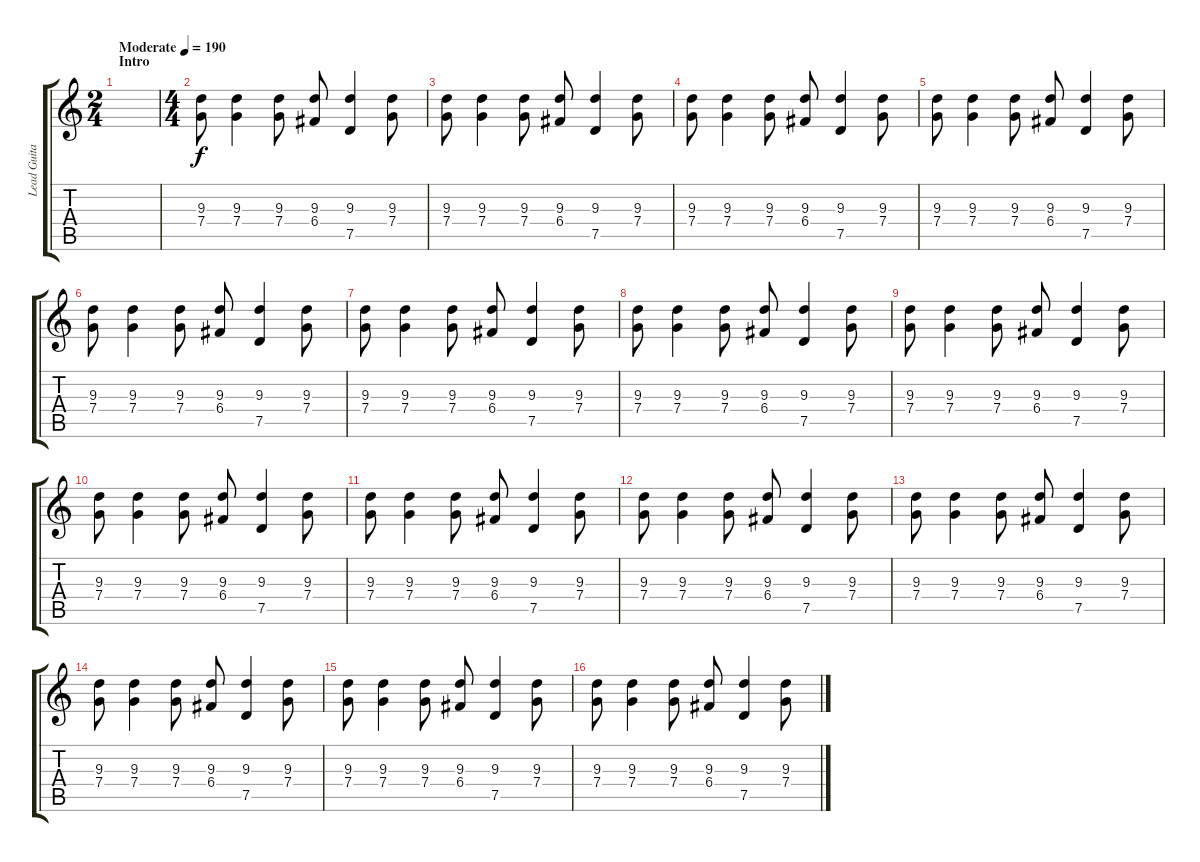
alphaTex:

\track ("Lead Guitar" "Lead Guita") {instrument overdrivenguitar}
\staff {score tabs}
\tuning (D4 A3 F3 C3 G2 D2) {hide}
\ts (2 4)
\section ("" "Intro")
\tempo (190 "Moderate")
\clef g2
\ks c
|
\ts (4 4)
(9.3 7.4).8 (9.3 7.4).4 (9.3 7.4).8 (9.3 6.4).8 (9.3 7.5).4 (9.3 7.4).8 |
(9.3 7.4).8 (9.3 7.4).4 (9.3 7.4).8 (9.3 6.4).8 (9.3 7.5).4 (9.3 7.4).8 |
(9.3 7.4).8 (9.3 7.4).4 (9.3 7.4).8 (9.3 6.4).8 (9.3 7.5).4 (9.3 7.4).8 |
(9.3 7.4).8 (9.3 7.4).4 (9.3 7.4).8 (9.3 6.4).8 (9.3 7.5).4 (9.3 7.4).8 |
(9.3 7.4).8 (9.3 7.4).4 (9.3 7.4).8 (9.3 6.4).8 (9.3 7.5).4 (9.3 7.4).8 |
(9.3 7.4).8 (9.3 7.4).4 (9.3 7.4).8 (9.3 6.4).8 (9.3 7.5).4 (9.3 7.4).8 |
(9.3 7.4).8 (9.3 7.4).4 (9.3 7.4).8 (9.3 6.4).8 (9.3 7.5).4 (9.3 7.4).8 |
(9.3 7.4).8 (9.3 7.4).4 (9.3 7.4).8 (9.3 6.4).8 (9.3 7.5).4 (9.3 7.4).8 |
(9.3 7.4).8 (9.3 7.4).4 (9.3 7.4).8 (9.3 6.4).8 (9.3 7.5).4 (9.3 7.4).8 |
(9.3 7.4).8 (9.3 7.4).4 (9.3 7.4).8 (9.3 6.4).8 (9.3 7.5).4 (9.3 7.4).8 |
(9.3 7.4).8 (9.3 7.4).4 (9.3 7.4).8 (9.3 6.4).8 (9.3 7.5).4 (9.3 7.4).8 |
(9.3 7.4).8 (9.3 7.4).4 (9.3 7.4).8 (9.3 6.4).8 (9.3 7.5).4 (9.3 7.4).8 |
(9.3 7.4).8 (9.3 7.4).4 (9.3 7.4).8 (9.3 6.4).8 (9.3 7.5).4 (9.3 7.4).8 |
(9.3 7.4).8 (9.3 7.4).4 (9.3 7.4).8 (9.3 6.4).8 (9.3 7.5).4 (9.3 7.4).8 |
(9.3 7.4).8 (9.3 7.4).4 (9.3 7.4).8 (9.3 6.4).8 (9.3 7.5).4 (9.3 7.4).8
